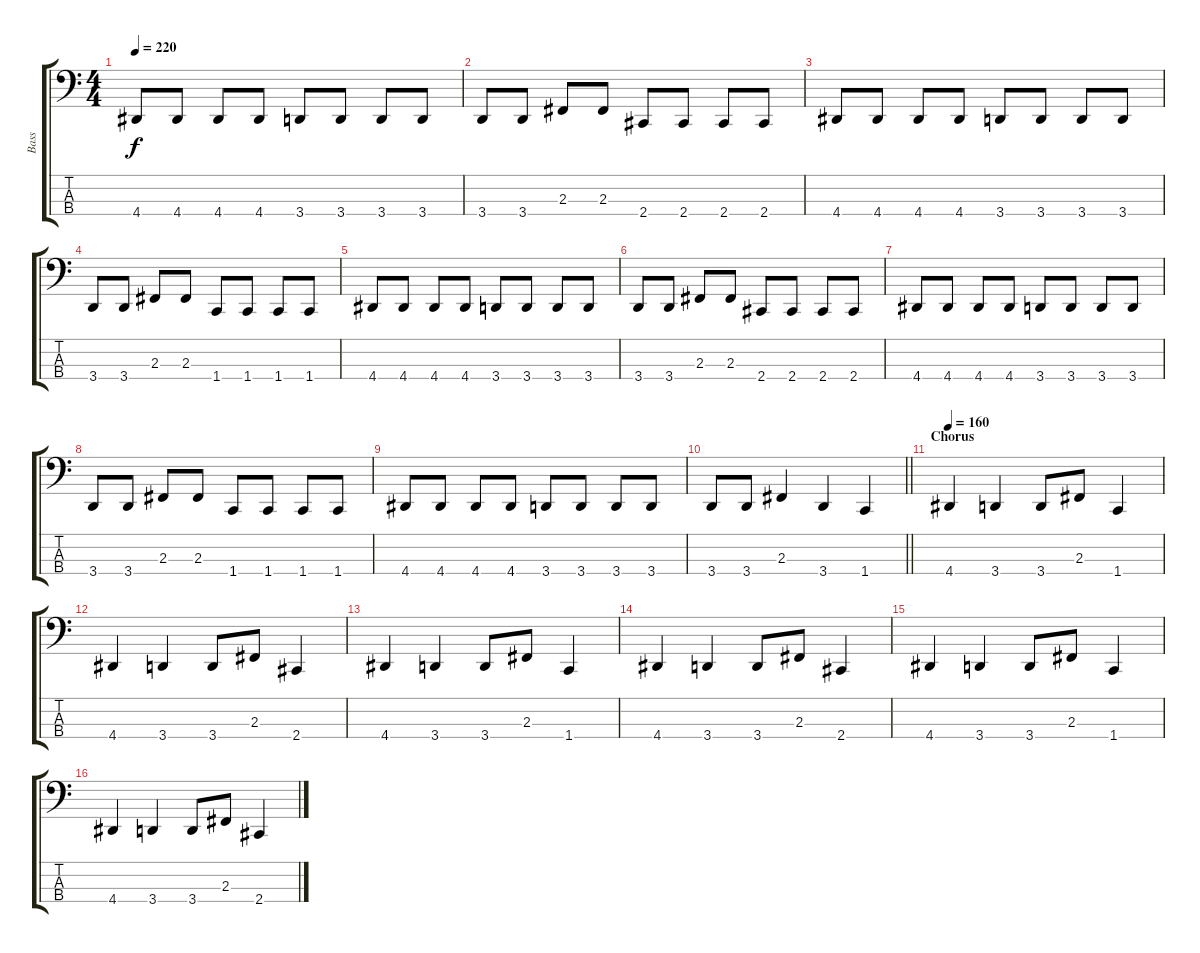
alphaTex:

\track ("Bass" "Bass") {instrument electricbassfinger}
\staff {score tabs}
\tuning (D2 A1 E1 B0) {hide}
\ts (4 4)
\tempo 220
\clef f4
\ks c
4.4.8{dy f} 4.4.8 4.4.8 4.4.8 3.4.8 3.4.8 3.4.8 3.4.8 |
3.4.8 3.4.8 2.3.8 2.3.8 2.4.8 2.4.8 2.4.8 2.4.8 |
4.4.8 4.4.8 4.4.8 4.4.8 3.4.8 3.4.8 3.4.8 3.4.8 |
3.4.8 3.4.8 2.3.8 2.3.8 1.4.8 1.4.8 1.4.8 1.4.8 |
4.4.8 4.4.8 4.4.8 4.4.8 3.4.8 3.4.8 3.4.8 3.4.8 |
3.4.8 3.4.8 2.3.8 2.3.8 2.4.8 2.4.8 2.4.8 2.4.8 |
4.4.8 4.4.8 4.4.8 4.4.8 3.4.8 3.4.8 3.4.8 3.4.8 |
3.4.8 3.4.8 2.3.8 2.3.8 1.4.8 1.4.8 1.4.8 1.4.8 |
4.4.8 4.4.8 4.4.8 4.4.8 3.4.8 3.4.8 3.4.8 3.4.8 |
\barLineRight lightlight
3.4.8 3.4.8 2.3.4 3.4.4 1.4.4 |
\section ("" "Chorus")
\tempo 160
4.4.4 3.4.4 3.4.8 2.3.8 1.4.4 |
4.4.4 3.4.4 3.4.8 2.3.8 2.4.4 |
4.4.4 3.4.4 3.4.8 2.3.8 1.4.4 |
4.4.4 3.4.4 3.4.8 2.3.8 2.4.4 |
4.4.4 3.4.4 3.4.8 2.3.8 1.4.4 |
4.4.4 3.4.4 3.4.8 2.3.8 2.4.4
